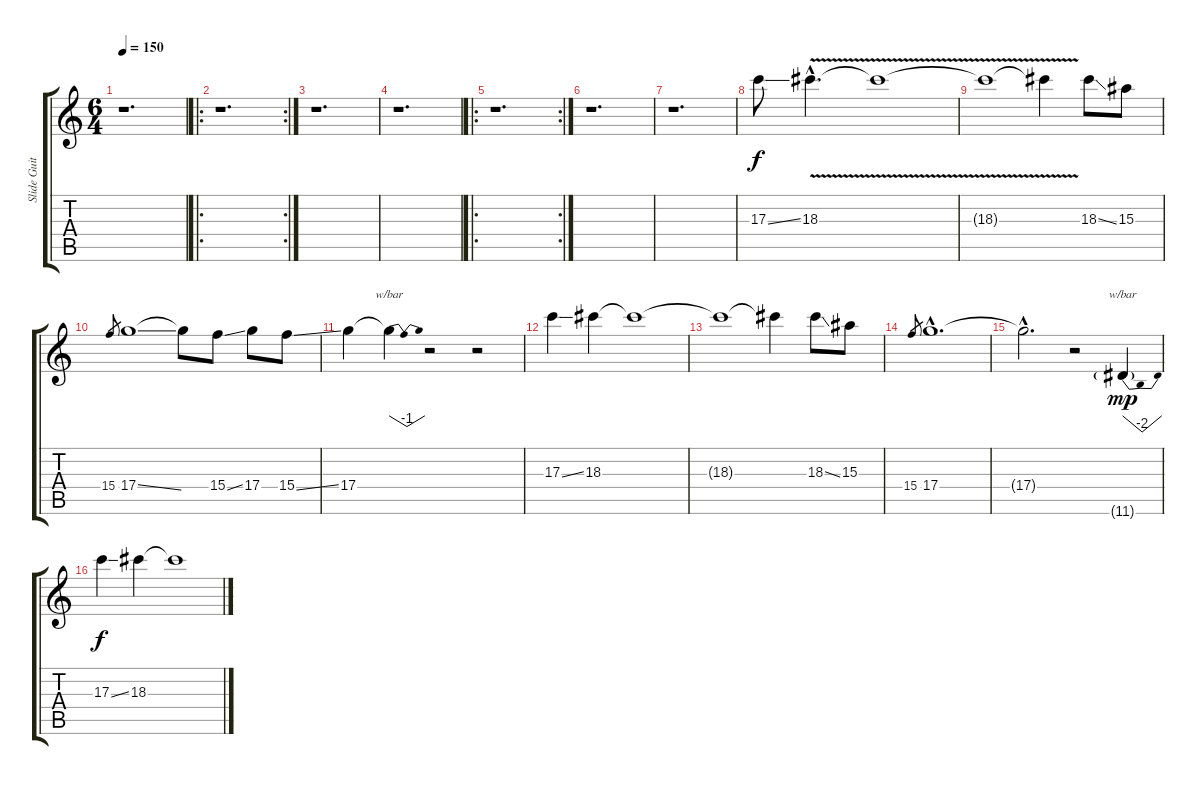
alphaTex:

\track ("Slide Guitar " "Slide Guit") {instrument electricguitarclean}
\staff {score tabs}
\tuning (E4 B3 G3 D3 A2 E2) {hide}
\ts (6 4)
\tempo 150
\clef g2
\ks c
r.1{d dy f} |
\ro
\rc 2
r.1{d} |
r.1{d} |
r.1{d} |
\ro
\rc 2
r.1{d} |
r.1{d} |
r.1{d} |
17.3{ss}.8 18.3{v hac}.4{d} 18.3{v t}.1 |
18.3{v t}.1 18.3{v t}.4 18.3{ss}.8 15.3.8 |
15.4.8{gr} 17.4{ss}.1 17.4{t}.8 15.4{ss}.8 17.4.8 15.4{ss}.8 |
17.4.4 17.4{t}.4{tbe (dip default 0 0 30 -4 60 0)} r.2 r.2 |
17.3{ss}.4 18.3.4 18.3{t}.1 |
18.3{t}.1 18.3{t}.4 18.3{ss}.8 15.3.8 |
15.4.8{gr} 17.4{hac}.1{d} |
17.4{hac t}.2{d} r.2 11.6{g}.4{tbe (dip default 0 0 30 -8 60 0) dy mp} |
17.3{ss}.4{dy f} 18.3.4 18.3{t}.1
